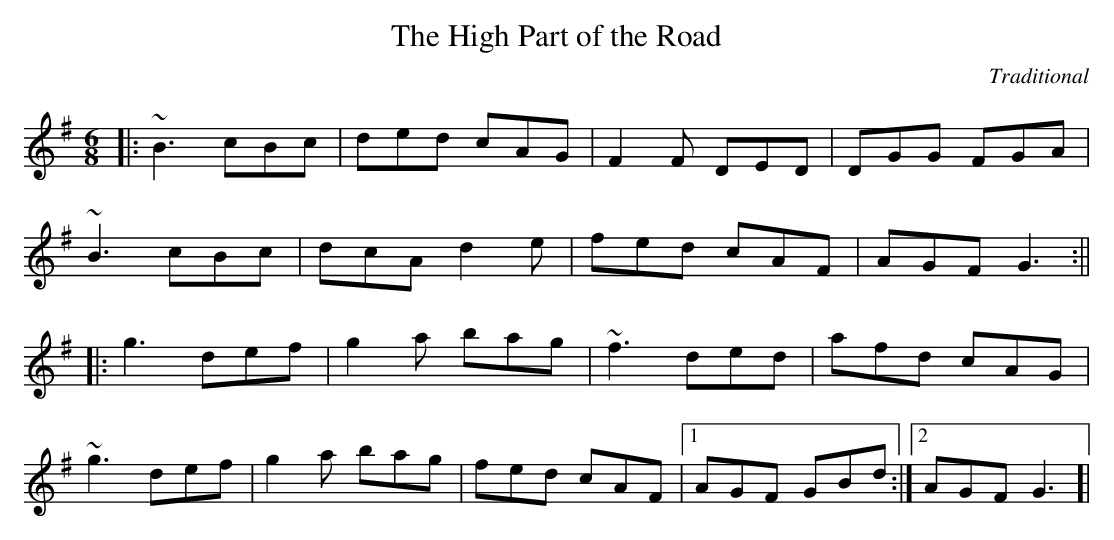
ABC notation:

X:1
T: The High Part of the Road
C: Traditional
M: 6/8
L: 1/8
K: G
|:~B3 cBc|ded cAG|F2F DED|DGG FGA|
~B3 cBc|dcA d2e|fed cAF|AGF G3:||
|:g3 def|g2a bag|~f3 ded|afd cAG|
~g3 def|g2a bag|fed cAF| [1 AGF GBd:| [2 AGF G3]|
